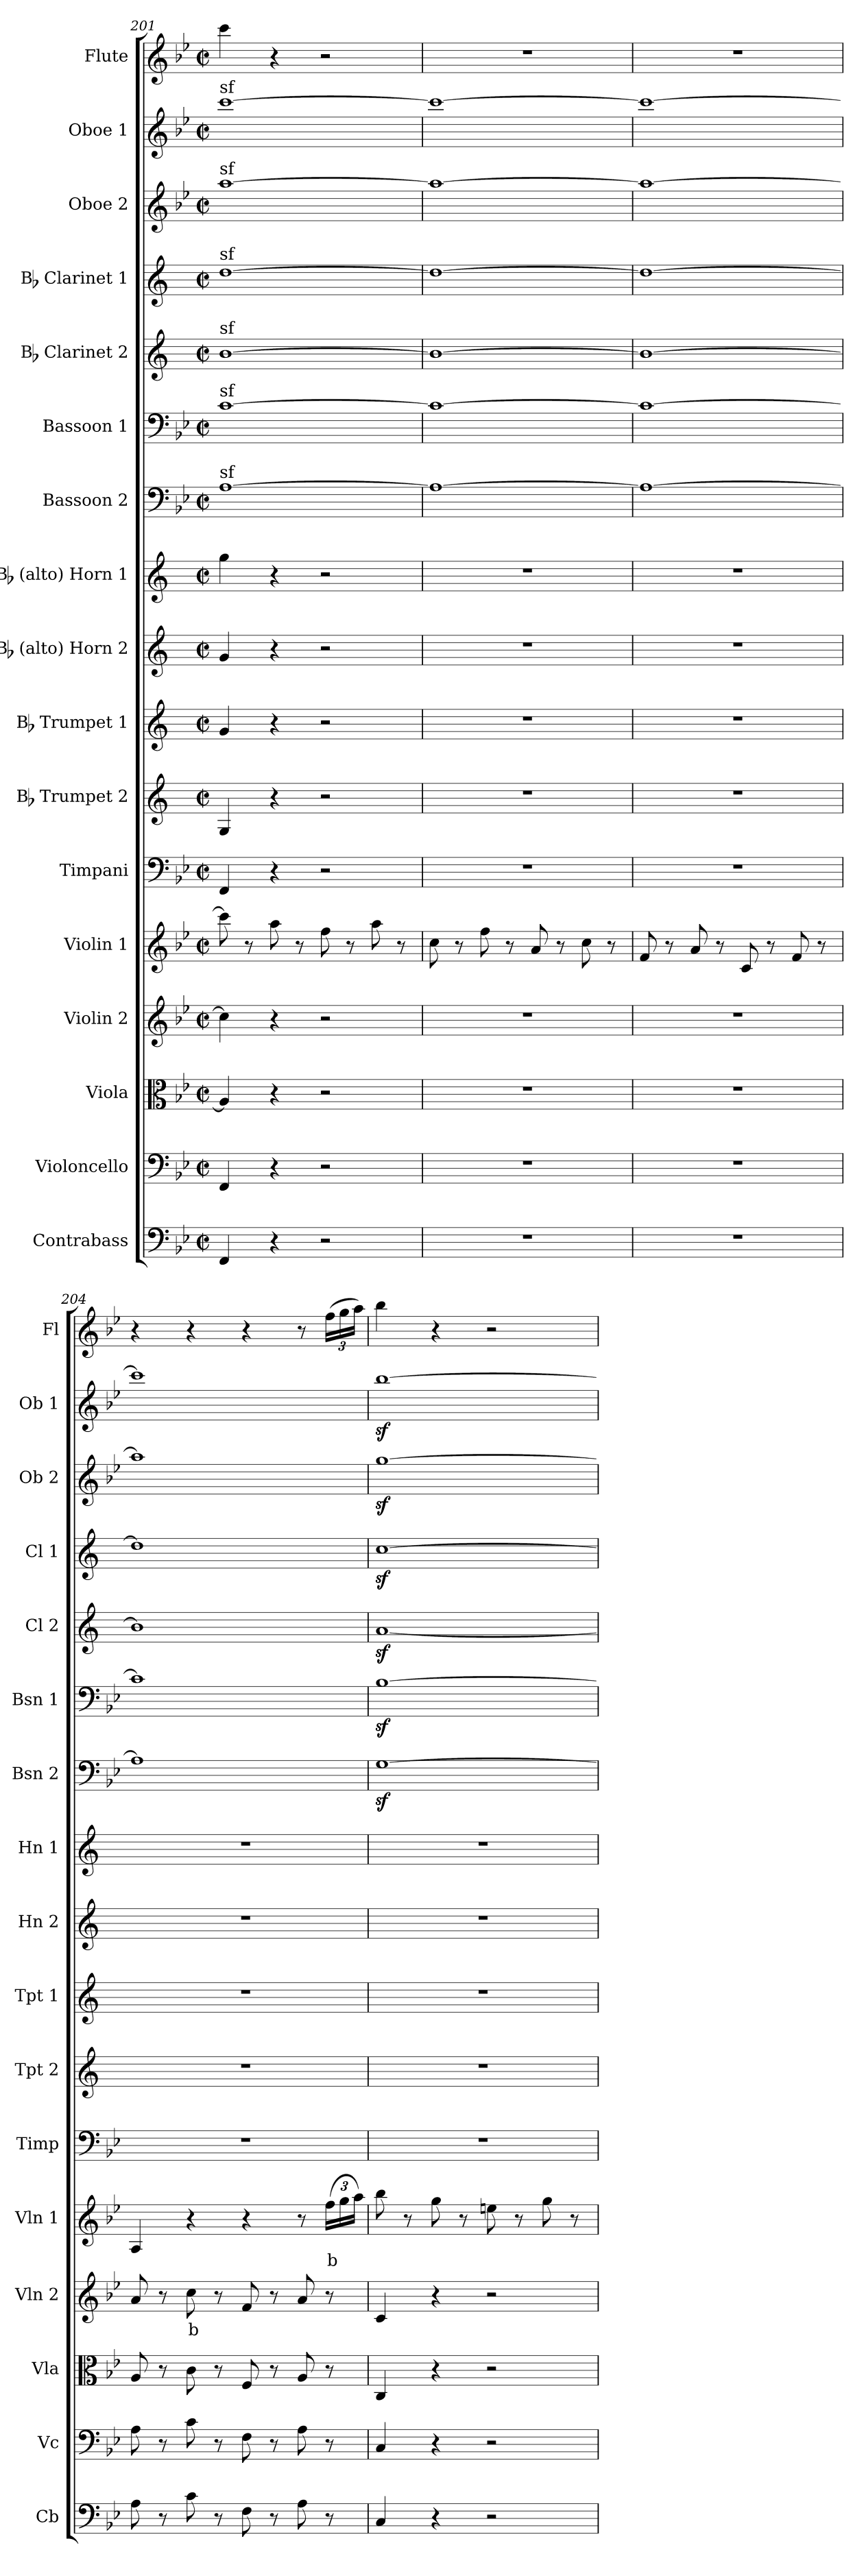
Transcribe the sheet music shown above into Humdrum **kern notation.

**kern	**dynam	**kern	**dynam	**kern	**dynam	**kern	**text	**dynam	**kern	**text	**dynam	**kern	**kern	**kern	**kern	**kern	**kern	**kern	**kern	**kern	**kern	**kern	**kern
*part17	*part17	*part16	*part16	*part15	*part15	*part14	*part14	*part14	*part13	*part13	*part13	*part12	*part11	*part10	*part9	*part8	*part7	*part6	*part5	*part4	*part3	*part2	*part1
*staff17	*staff17	*staff16	*staff16	*staff15	*staff15	*staff14	*staff14	*staff14	*staff13	*staff13	*staff13	*staff12	*staff11	*staff10	*staff9	*staff8	*staff7	*staff6	*staff5	*staff4	*staff3	*staff2	*staff1
*I"Contrabass	*	*I"Violoncello	*	*I"Viola	*	*I"Violin 2	*	*	*I"Violin 1	*	*	*I"Timpani	*I"Bb Trumpet 2	*I"Bb Trumpet 1	*I"Bb (alto) Horn 2	*I"Bb (alto) Horn 1	*I"Bassoon 2	*I"Bassoon 1	*I"Bb Clarinet 2	*I"Bb Clarinet 1	*I"Oboe 2	*I"Oboe 1	*I"Flute
*I'Cb	*	*I'Vc	*	*I'Vla	*	*I'Vln 2	*	*	*I'Vln 1	*	*	*I'Timp	*I'Tpt 2	*I'Tpt 1	*I'Hn 2	*I'Hn 1	*I'Bsn 2	*I'Bsn 1	*I'Cl 2	*I'Cl 1	*I'Ob 2	*I'Ob 1	*I'Fl
*clefF4	*	*clefF4	*	*clefC3	*	*clefG2	*	*	*clefG2	*	*	*clefF4	*clefG2	*clefG2	*clefG2	*clefG2	*clefF4	*clefF4	*clefG2	*clefG2	*clefG2	*clefG2	*clefG2
*ITrd7c12	*	*	*	*	*	*	*	*	*	*	*	*	*ITrd1c2	*ITrd1c2	*ITrd1c2	*ITrd1c2	*	*	*ITrd1c2	*ITrd1c2	*	*	*
*k[b-e-]	*	*k[b-e-]	*	*k[b-e-]	*	*k[b-e-]	*	*	*k[b-e-]	*	*	*k[b-e-]	*k[b-e-]	*k[b-e-]	*k[b-e-]	*k[b-e-]	*k[b-e-]	*k[b-e-]	*k[b-e-]	*k[b-e-]	*k[b-e-]	*k[b-e-]	*k[b-e-]
*M2/2	*	*M2/2	*	*M2/2	*	*M2/2	*	*	*M2/2	*	*	*M2/2	*M2/2	*M2/2	*M2/2	*M2/2	*M2/2	*M2/2	*M2/2	*M2/2	*M2/2	*M2/2	*M2/2
*met(c|)	*	*met(c|)	*	*met(c|)	*	*met(c|)	*	*	*met(c|)	*	*	*met(c|)	*met(c|)	*met(c|)	*met(c|)	*met(c|)	*met(c|)	*met(c|)	*met(c|)	*met(c|)	*met(c|)	*met(c|)	*met(c|)
=201	=201	=201	=201	=201	=201	=201	=201	=201	=201	=201	=201	=201	=201	=201	=201	=201	=201	=201	=201	=201	=201	=201	=201
!	!	!	!	!	!	!	!	!	!	!	!	!	!	!	!	!	!	!	!	!	!	!LO:TX:a:t=sf	!
!	!	!	!	!	!	!	!	!	!	!	!	!	!	!	!	!	!	!	!	!	!LO:TX:a:t=sf	!	!
!	!	!	!	!	!	!	!	!	!	!	!	!	!	!	!	!	!	!	!	!LO:TX:a:t=sf	!	!	!
!	!	!	!	!	!	!	!	!	!	!	!	!	!	!	!	!	!	!	!LO:TX:a:t=sf	!	!	!	!
!	!	!	!	!	!	!	!	!	!	!	!	!	!	!	!	!	!	!LO:TX:a:t=sf	!	!	!	!	!
!	!	!	!	!	!	!	!	!	!	!	!	!	!	!	!	!	!LO:TX:a:t=sf	!	!	!	!	!	!
!	!	!	!	!	!	!	!	!	!	!	!LO:DY:b	!	!	!	!	!	!	!	!	!	!	!	!
!	!	!	!	!	!	!	!	!	!	!	!LO:DY:n=1:b	!	!	!	!	!	!	!	!	!	!	!	!
4FFF/	.	4FF/	.	4A/]	.	4cc\]	.	.	8ccc\]	.	other-dynamics f	4FF/	4F/	4f/	4f/	4ff\	[1A	[1c	[1a	[1cc	[1aa	[1ccc	4ccc\
.	.	.	.	.	.	.	.	.	8r	.	.	.	.	.	.	.	.	.	.	.	.	.	.
4r	.	4r	.	4r	.	4r	.	.	8aa\	.	.	4r	4r	4r	4r	4r	.	.	.	.	.	.	4r
.	.	.	.	.	.	.	.	.	8r	.	.	.	.	.	.	.	.	.	.	.	.	.	.
2r	.	2r	.	2r	.	2r	.	.	8ff\	.	.	2r	2r	2r	2r	2r	.	.	.	.	.	.	2r
.	.	.	.	.	.	.	.	.	8r	.	.	.	.	.	.	.	.	.	.	.	.	.	.
.	.	.	.	.	.	.	.	.	8aa\	.	.	.	.	.	.	.	.	.	.	.	.	.	.
.	.	.	.	.	.	.	.	.	8r	.	.	.	.	.	.	.	.	.	.	.	.	.	.
!!LO:PB:g=z
=202	=202	=202	=202	=202	=202	=202	=202	=202	=202	=202	=202	=202	=202	=202	=202	=202	=202	=202	=202	=202	=202	=202	=202
1r	.	1r	.	1r	.	1r	.	.	8cc\	.	.	1r	1r	1r	1r	1r	1A_	1c_	1a_	1cc_	1aa_	1ccc_	1r
.	.	.	.	.	.	.	.	.	8r	.	.	.	.	.	.	.	.	.	.	.	.	.	.
.	.	.	.	.	.	.	.	.	8ff\	.	.	.	.	.	.	.	.	.	.	.	.	.	.
.	.	.	.	.	.	.	.	.	8r	.	.	.	.	.	.	.	.	.	.	.	.	.	.
.	.	.	.	.	.	.	.	.	8a/	.	.	.	.	.	.	.	.	.	.	.	.	.	.
.	.	.	.	.	.	.	.	.	8r	.	.	.	.	.	.	.	.	.	.	.	.	.	.
.	.	.	.	.	.	.	.	.	8cc\	.	.	.	.	.	.	.	.	.	.	.	.	.	.
.	.	.	.	.	.	.	.	.	8r	.	.	.	.	.	.	.	.	.	.	.	.	.	.
=203	=203	=203	=203	=203	=203	=203	=203	=203	=203	=203	=203	=203	=203	=203	=203	=203	=203	=203	=203	=203	=203	=203	=203
1r	.	1r	.	1r	.	1r	.	.	8f/	.	.	1r	1r	1r	1r	1r	1A_	1c_	1a_	1cc_	1aa_	1ccc_	1r
.	.	.	.	.	.	.	.	.	8r	.	.	.	.	.	.	.	.	.	.	.	.	.	.
.	.	.	.	.	.	.	.	.	8a/	.	.	.	.	.	.	.	.	.	.	.	.	.	.
.	.	.	.	.	.	.	.	.	8r	.	.	.	.	.	.	.	.	.	.	.	.	.	.
.	.	.	.	.	.	.	.	.	8c/	.	.	.	.	.	.	.	.	.	.	.	.	.	.
.	.	.	.	.	.	.	.	.	8r	.	.	.	.	.	.	.	.	.	.	.	.	.	.
.	.	.	.	.	.	.	.	.	8f/	.	.	.	.	.	.	.	.	.	.	.	.	.	.
.	.	.	.	.	.	.	.	.	8r	.	.	.	.	.	.	.	.	.	.	.	.	.	.
=204	=204	=204	=204	=204	=204	=204	=204	=204	=204	=204	=204	=204	=204	=204	=204	=204	=204	=204	=204	=204	=204	=204	=204
!	!LO:DY:b	!	!	!	!	!	!	!	!	!	!	!	!	!	!	!	!	!	!	!	!	!	!
!	!LO:DY:n=1:b	!	!LO:DY:b	!	!	!	!	!	!	!	!	!	!	!	!	!	!	!	!	!	!	!	!
!	!	!	!LO:DY:n=1:b	!	!LO:DY:b	!	!	!	!	!	!	!	!	!	!	!	!	!	!	!	!	!	!
!	!	!	!	!	!LO:DY:n=1:b	!	!	!LO:DY:b	!	!	!	!	!	!	!	!	!	!	!	!	!	!	!
!	!	!	!	!	!	!	!	!LO:DY:n=1:b	!	!	!	!	!	!	!	!	!	!	!	!	!	!	!
8AA\	other-dynamics f	8A\	other-dynamics f	8A/	other-dynamics f	8a/	.	other-dynamics f	4A/	.	.	1r	1r	1r	1r	1r	1A]	1c]	1a]	1cc]	1aa]	1ccc]	4r
8r	.	8r	.	8r	.	8r	.	.	.	.	.	.	.	.	.	.	.	.	.	.	.	.	.
!	!	!	!	!	!	!	!LO:LY:b:color=#FF0000	!	!	!	!	!	!	!	!	!	!	!	!	!	!	!	!
8C\	.	8c\	.	8c\	.	8cc\	b	.	4r	.	.	.	.	.	.	.	.	.	.	.	.	.	4r
8r	.	8r	.	8r	.	8r	.	.	.	.	.	.	.	.	.	.	.	.	.	.	.	.	.
8FF\	.	8F\	.	8F/	.	8f/	.	.	4r	.	.	.	.	.	.	.	.	.	.	.	.	.	4r
8r	.	8r	.	8r	.	8r	.	.	.	.	.	.	.	.	.	.	.	.	.	.	.	.	.
8AA\	.	8A\	.	8A/	.	8a/	.	.	8r	.	.	.	.	.	.	.	.	.	.	.	.	.	8r
*	*	*	*	*	*	*	*	*	*Xbrackettup	*	*	*	*	*	*	*	*	*	*	*	*	*	*
!	!	!	!	!	!	!	!	!	!	!LO:LY:b:color=#FF0000	!	!	!	!	!	!	!	!	!	!	!	!	!
*	*	*	*	*	*	*	*	*	*	*	*	*	*	*	*	*	*	*	*	*	*	*	*Xbrackettup
8r	.	8r	.	8r	.	8r	.	.	(24ff\LL	b	.	.	.	.	.	.	.	.	.	.	.	.	(24ff\LL
.	.	.	.	.	.	.	.	.	24gg\	.	.	.	.	.	.	.	.	.	.	.	.	.	24gg\
.	.	.	.	.	.	.	.	.	24aa\JJ)	.	.	.	.	.	.	.	.	.	.	.	.	.	24aa\JJ)
=205	=205	=205	=205	=205	=205	=205	=205	=205	=205	=205	=205	=205	=205	=205	=205	=205	=205	=205	=205	=205	=205	=205	=205
4CC/	.	4C/	.	4C/	.	4c/	.	.	8bb-\	.	.	1r	1r	1r	1r	1r	[1Gz<	[1B-z<	[1gz<	[1b-z<	[1ggz<	[1bb-z<	4bb-\
.	.	.	.	.	.	.	.	.	8r	.	.	.	.	.	.	.	.	.	.	.	.	.	.
4r	.	4r	.	4r	.	4r	.	.	8gg\	.	.	.	.	.	.	.	.	.	.	.	.	.	4r
.	.	.	.	.	.	.	.	.	8r	.	.	.	.	.	.	.	.	.	.	.	.	.	.
2r	.	2r	.	2r	.	2r	.	.	8een\	.	.	.	.	.	.	.	.	.	.	.	.	.	2r
.	.	.	.	.	.	.	.	.	8r	.	.	.	.	.	.	.	.	.	.	.	.	.	.
.	.	.	.	.	.	.	.	.	8gg\	.	.	.	.	.	.	.	.	.	.	.	.	.	.
.	.	.	.	.	.	.	.	.	8r	.	.	.	.	.	.	.	.	.	.	.	.	.	.
=	=	=	=	=	=	=	=	=	=	=	=	=	=	=	=	=	=	=	=	=	=	=	=
*-	*-	*-	*-	*-	*-	*-	*-	*-	*-	*-	*-	*-	*-	*-	*-	*-	*-	*-	*-	*-	*-	*-	*-
